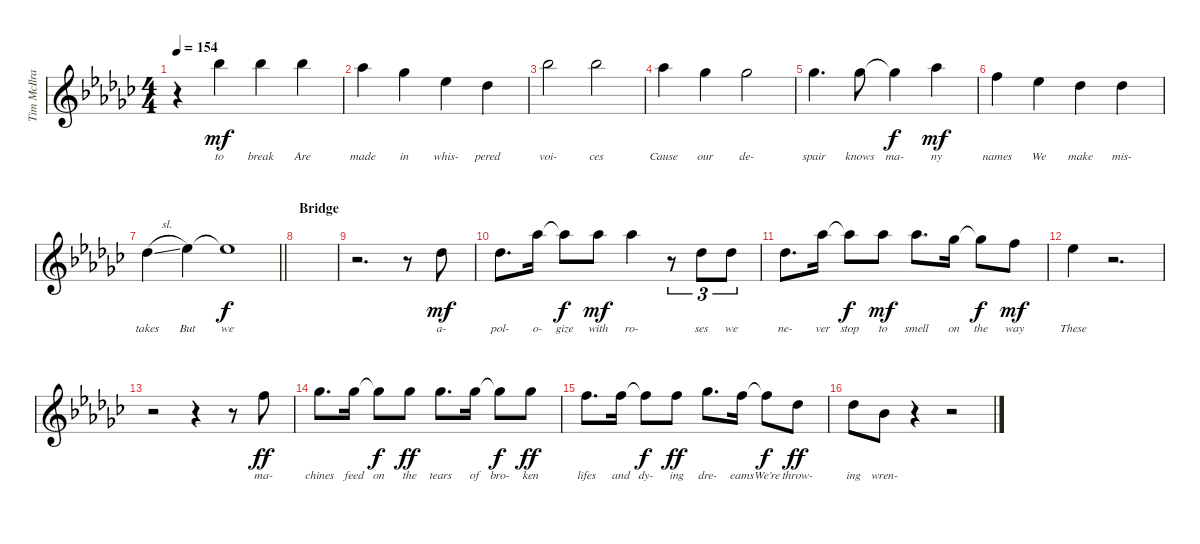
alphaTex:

\track ("Tim McIlrath - Vocals" "Tim McIlra") {instrument distortionguitar}
\staff {score}
\tuning (Eb4 Bb3 Gb3 Db3 Ab2 Eb2) {hide}
\ts (4 4)
\tempo 154
\clef g2
\ks gb
r.4{dy f} 12.2.4{lyrics (0 "to") lyrics (1 "") lyrics (2 "") lyrics (3 "") lyrics (4 "") dy mf} 12.2.4{lyrics (0 "break") lyrics (1 "") lyrics (2 "") lyrics (3 "") lyrics (4 "")} 12.2.4{lyrics (0 "Are") lyrics (1 "") lyrics (2 "") lyrics (3 "") lyrics (4 "")} |
10.2.4{lyrics (0 "made") lyrics (1 "") lyrics (2 "") lyrics (3 "") lyrics (4 "")} 8.2.4{lyrics (0 "in") lyrics (1 "") lyrics (2 "") lyrics (3 "") lyrics (4 "")} 5.2.4{lyrics (0 "whis-") lyrics (1 "") lyrics (2 "") lyrics (3 "") lyrics (4 "")} 3.2.4{lyrics (0 "pered") lyrics (1 "") lyrics (2 "") lyrics (3 "") lyrics (4 "")} |
12.2.2{lyrics (0 "voi-") lyrics (1 "") lyrics (2 "") lyrics (3 "") lyrics (4 "")} 12.2.2{lyrics (0 "ces") lyrics (1 "") lyrics (2 "") lyrics (3 "") lyrics (4 "")} |
10.2.4{lyrics (0 "Cause") lyrics (1 "") lyrics (2 "") lyrics (3 "") lyrics (4 "")} 8.2.4{lyrics (0 "our") lyrics (1 "") lyrics (2 "") lyrics (3 "") lyrics (4 "")} 8.2.2{lyrics (0 "de-") lyrics (1 "") lyrics (2 "") lyrics (3 "") lyrics (4 "")} |
8.2.4{d lyrics (0 "spair") lyrics (1 "") lyrics (2 "") lyrics (3 "") lyrics (4 "")} 8.2.8{lyrics (0 "knows") lyrics (1 "") lyrics (2 "") lyrics (3 "") lyrics (4 "")} 8.2{t}.4{lyrics (0 "ma-") lyrics (1 "") lyrics (2 "") lyrics (3 "") lyrics (4 "") dy f} 10.2.4{lyrics (0 "ny") lyrics (1 "") lyrics (2 "") lyrics (3 "") lyrics (4 "") dy mf} |
7.2.4{lyrics (0 "names") lyrics (1 "") lyrics (2 "") lyrics (3 "") lyrics (4 "")} 5.2.4{lyrics (0 "We") lyrics (1 "") lyrics (2 "") lyrics (3 "") lyrics (4 "")} 3.2.4{lyrics (0 "make") lyrics (1 "") lyrics (2 "") lyrics (3 "") lyrics (4 "")} 3.2.4{lyrics (0 "mis-") lyrics (1 "") lyrics (2 "") lyrics (3 "") lyrics (4 "")} |
\barLineRight lightlight
3.2{sl}.4{lyrics (0 "takes") lyrics (1 "") lyrics (2 "") lyrics (3 "") lyrics (4 "")} 5.2.4{lyrics (0 "But") lyrics (1 "") lyrics (2 "") lyrics (3 "") lyrics (4 "")} 5.2{t}.1{lyrics (0 "we") lyrics (1 "") lyrics (2 "") lyrics (3 "") lyrics (4 "") dy f} |
\section ("" "Bridge")
|
r.2{d} r.8 7.3.8{lyrics (0 "a-") lyrics (1 "") lyrics (2 "") lyrics (3 "") lyrics (4 "") dy mf} |
7.3.8{d lyrics (0 "pol-") lyrics (1 "") lyrics (2 "") lyrics (3 "") lyrics (4 "")} 10.2.16{lyrics (0 "o-") lyrics (1 "") lyrics (2 "") lyrics (3 "") lyrics (4 "")} 10.2{t}.8{lyrics (0 "gize") lyrics (1 "") lyrics (2 "") lyrics (3 "") lyrics (4 "") dy f} 10.2.8{lyrics (0 "with") lyrics (1 "") lyrics (2 "") lyrics (3 "") lyrics (4 "") dy mf} 10.2.4{lyrics (0 "ro-") lyrics (1 "") lyrics (2 "") lyrics (3 "") lyrics (4 "")} r.8{tu (3 2)} 7.3.8{tu (3 2) lyrics (0 "ses") lyrics (1 "") lyrics (2 "") lyrics (3 "") lyrics (4 "")} 7.3.8{tu (3 2) lyrics (0 "we") lyrics (1 "") lyrics (2 "") lyrics (3 "") lyrics (4 "")} |
7.3.8{d lyrics (0 "ne-") lyrics (1 "") lyrics (2 "") lyrics (3 "") lyrics (4 "")} 10.2.16{lyrics (0 "ver") lyrics (1 "") lyrics (2 "") lyrics (3 "") lyrics (4 "")} 10.2{t}.8{lyrics (0 "stop") lyrics (1 "") lyrics (2 "") lyrics (3 "") lyrics (4 "") dy f} 10.2.8{lyrics (0 "to") lyrics (1 "") lyrics (2 "") lyrics (3 "") lyrics (4 "") dy mf} 10.2.8{d lyrics (0 "smell") lyrics (1 "") lyrics (2 "") lyrics (3 "") lyrics (4 "")} 8.2.16{lyrics (0 "on") lyrics (1 "") lyrics (2 "") lyrics (3 "") lyrics (4 "")} 8.2{t}.8{lyrics (0 "the") lyrics (1 "") lyrics (2 "") lyrics (3 "") lyrics (4 "") dy f} 7.2.8{lyrics (0 "way") lyrics (1 "") lyrics (2 "") lyrics (3 "") lyrics (4 "") dy mf} |
5.2.4{lyrics (0 "These") lyrics (1 "") lyrics (2 "") lyrics (3 "") lyrics (4 "")} r.2{d} |
r.2 r.4 r.8 7.2.8{lyrics (0 "ma-") lyrics (1 "") lyrics (2 "") lyrics (3 "") lyrics (4 "") dy ff} |
8.2.8{d lyrics (0 "chines") lyrics (1 "") lyrics (2 "") lyrics (3 "") lyrics (4 "")} 8.2.16{lyrics (0 "feed") lyrics (1 "") lyrics (2 "") lyrics (3 "") lyrics (4 "")} 8.2{t}.8{lyrics (0 "on") lyrics (1 "") lyrics (2 "") lyrics (3 "") lyrics (4 "") dy f} 8.2.8{lyrics (0 "the") lyrics (1 "") lyrics (2 "") lyrics (3 "") lyrics (4 "") dy ff} 8.2.8{d lyrics (0 "tears") lyrics (1 "") lyrics (2 "") lyrics (3 "") lyrics (4 "")} 8.2.16{lyrics (0 "of") lyrics (1 "") lyrics (2 "") lyrics (3 "") lyrics (4 "")} 8.2{t}.8{lyrics (0 "bro-") lyrics (1 "") lyrics (2 "") lyrics (3 "") lyrics (4 "") dy f} 8.2.8{lyrics (0 "ken") lyrics (1 "") lyrics (2 "") lyrics (3 "") lyrics (4 "") dy ff} |
7.2.8{d lyrics (0 "lifes") lyrics (1 "") lyrics (2 "") lyrics (3 "") lyrics (4 "")} 7.2.16{lyrics (0 "and") lyrics (1 "") lyrics (2 "") lyrics (3 "") lyrics (4 "")} 7.2{t}.8{lyrics (0 "dy-") lyrics (1 "") lyrics (2 "") lyrics (3 "") lyrics (4 "") dy f} 7.2.8{lyrics (0 "ing") lyrics (1 "") lyrics (2 "") lyrics (3 "") lyrics (4 "") dy ff} 8.2.8{d lyrics (0 "dre-") lyrics (1 "") lyrics (2 "") lyrics (3 "") lyrics (4 "")} 7.2.16{lyrics (0 "eams") lyrics (1 "") lyrics (2 "") lyrics (3 "") lyrics (4 "")} 7.2{t}.8{lyrics (0 "We’re") lyrics (1 "") lyrics (2 "") lyrics (3 "") lyrics (4 "") dy f} 3.2.8{lyrics (0 "throw-") lyrics (1 "") lyrics (2 "") lyrics (3 "") lyrics (4 "") dy ff} |
3.2.8{lyrics (0 "ing") lyrics (1 "") lyrics (2 "") lyrics (3 "") lyrics (4 "")} 4.3.8{lyrics (0 "wren-") lyrics (1 "") lyrics (2 "") lyrics (3 "") lyrics (4 "")} r.4 r.2
